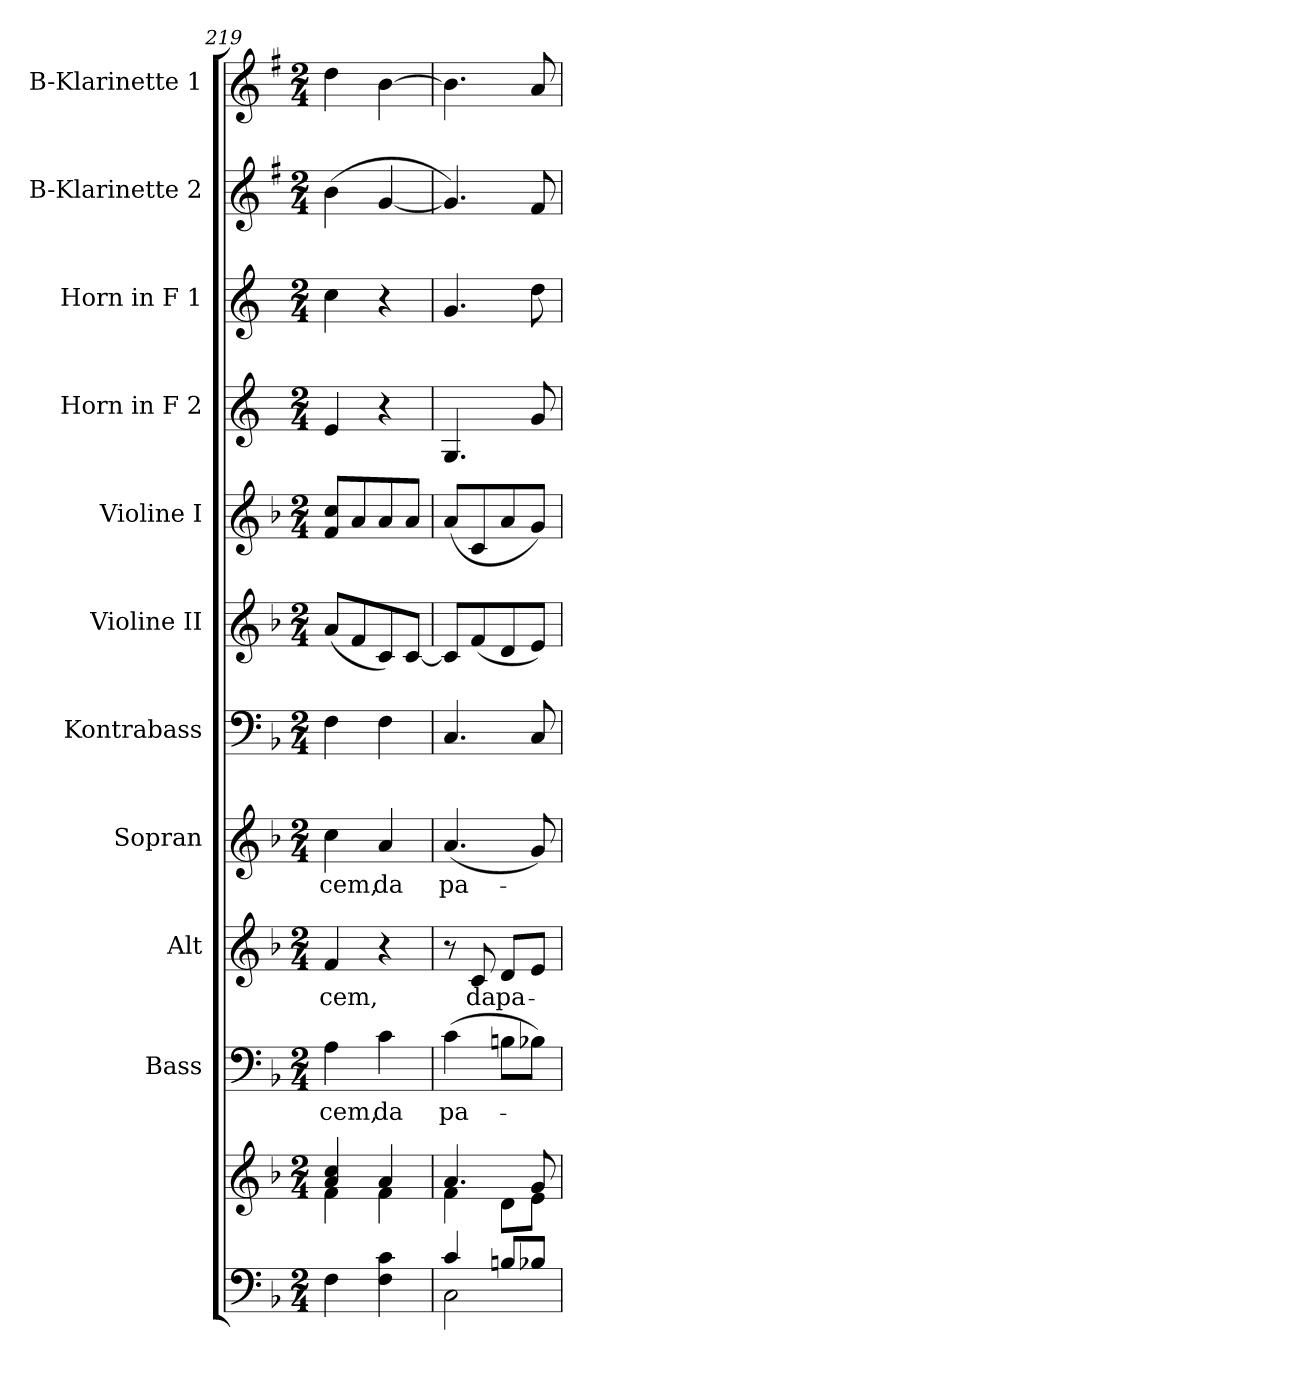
**kern	**kern	**kern	**text	**kern	**text	**kern	**text	**kern	**kern	**kern	**kern	**kern	**kern	**kern
*part11	*part11	*part10	*part10	*part9	*part9	*part8	*part8	*part7	*part6	*part5	*part4	*part3	*part2	*part1
*staff12	*staff11	*staff10	*staff10	*staff9	*staff9	*staff8	*staff8	*staff7	*staff6	*staff5	*staff4	*staff3	*staff2	*staff1
*	*	*I"Bass	*	*I"Alt	*	*I"Sopran	*	*I"Kontrabass	*I"Violine II	*I"Violine I	*I"Horn in F 2	*I"Horn in F 1	*I"B-Klarinette 2	*I"B-Klarinette 1
*	*	*I'B.	*	*I'A.	*	*I'S.	*	*I'Kb.	*I'Vl. II	*I'Vl. I	*	*	*I'B Kl. 2	*I'B Kl. 1
*clefF4	*clefG2	*clefF4	*	*clefG2	*	*clefG2	*	*clefF4	*clefG2	*clefG2	*clefG2	*clefG2	*clefG2	*clefG2
*	*	*	*	*	*	*	*	*ITrd7c12	*	*	*ITrd4c7	*ITrd4c7	*ITrd1c2	*ITrd1c2
*k[b-]	*k[b-]	*k[b-]	*	*k[b-]	*	*k[b-]	*	*k[b-]	*k[b-]	*k[b-]	*k[b-]	*k[b-]	*k[b-]	*k[b-]
*F:	*F:	*F:	*	*F:	*	*F:	*	*F:	*F:	*F:	*F:	*F:	*F:	*F:
*M2/4	*M2/4	*M2/4	*	*M2/4	*	*M2/4	*	*M2/4	*M2/4	*M2/4	*M2/4	*M2/4	*M2/4	*M2/4
=219	=219	=219	=219	=219	=219	=219	=219	=219	=219	=219	=219	=219	=219	=219
*	*^	*	*	*	*	*	*	*	*	*	*	*	*	*
!	!	!	!	!LO:LY:b	!	!LO:LY:b	!	!LO:LY:b	!	!	!	!	!	!	!
4F\	4a/ 4cc/	4f\	4A\	-cem,	4f/	-cem,	4cc\	-cem,	4FF\	(<8a/L	8f/ 8cc/L	4A/	4f\	(>4a\	4cc\
.	.	.	.	.	.	.	.	.	.	8f/	8a/	.	.	.	.
!	!	!	!	!LO:LY:b	!	!	!	!LO:LY:b	!	!	!	!	!	!	!
4F\ 4c\	4a/	4f\	4c\	da	4r	.	4a/	da	4FF\	8c/)	8a/	4r	4r	[4f/	[4a\
.	.	.	.	.	.	.	.	.	.	[8c/J	8a/J	.	.	.	.
=220	=220	=220	=220	=220	=220	=220	=220	=220	=220	=220	=220	=220	=220	=220	=220
*^	*	*	*	*	*	*	*	*	*	*	*	*	*	*	*
!	!	!	!	!	!LO:LY:b	!	!	!	!LO:LY:b	!	!	!	!	!	!	!
4c/	2C\	4.a/	4f\	(>4c\	pa-	8r	.	(<4.a/	pa-	4.CC/	8c/L]	(<8a/L	4.C/	4.c/	4.f/])	4.a\]
!	!	!	!	!	!	!	!LO:LY:b	!	!	!	!	!	!	!	!	!
.	.	.	.	.	.	8c/	da	.	.	.	(<8f/	8c/	.	.	.	.
!	!	!	!	!	!	!	!LO:LY:b	!	!	!	!	!	!	!	!	!
8Bn/L	.	.	8d\L	8Bn\L	.	8d/L	pa-	.	.	.	8d/	8a/	.	.	.	.
8B-X/J	.	8g/	8e\J	8B-X\J)	.	8e/J	.	8g/)	.	8CC/	8e/J)	8g/J)	8c/	8g\	8e/	8g/
*v	*v	*	*	*	*	*	*	*	*	*	*	*	*	*	*	*
*	*v	*v	*	*	*	*	*	*	*	*	*	*	*	*	*
=	=	=	=	=	=	=	=	=	=	=	=	=	=	=
*-	*-	*-	*-	*-	*-	*-	*-	*-	*-	*-	*-	*-	*-	*-
